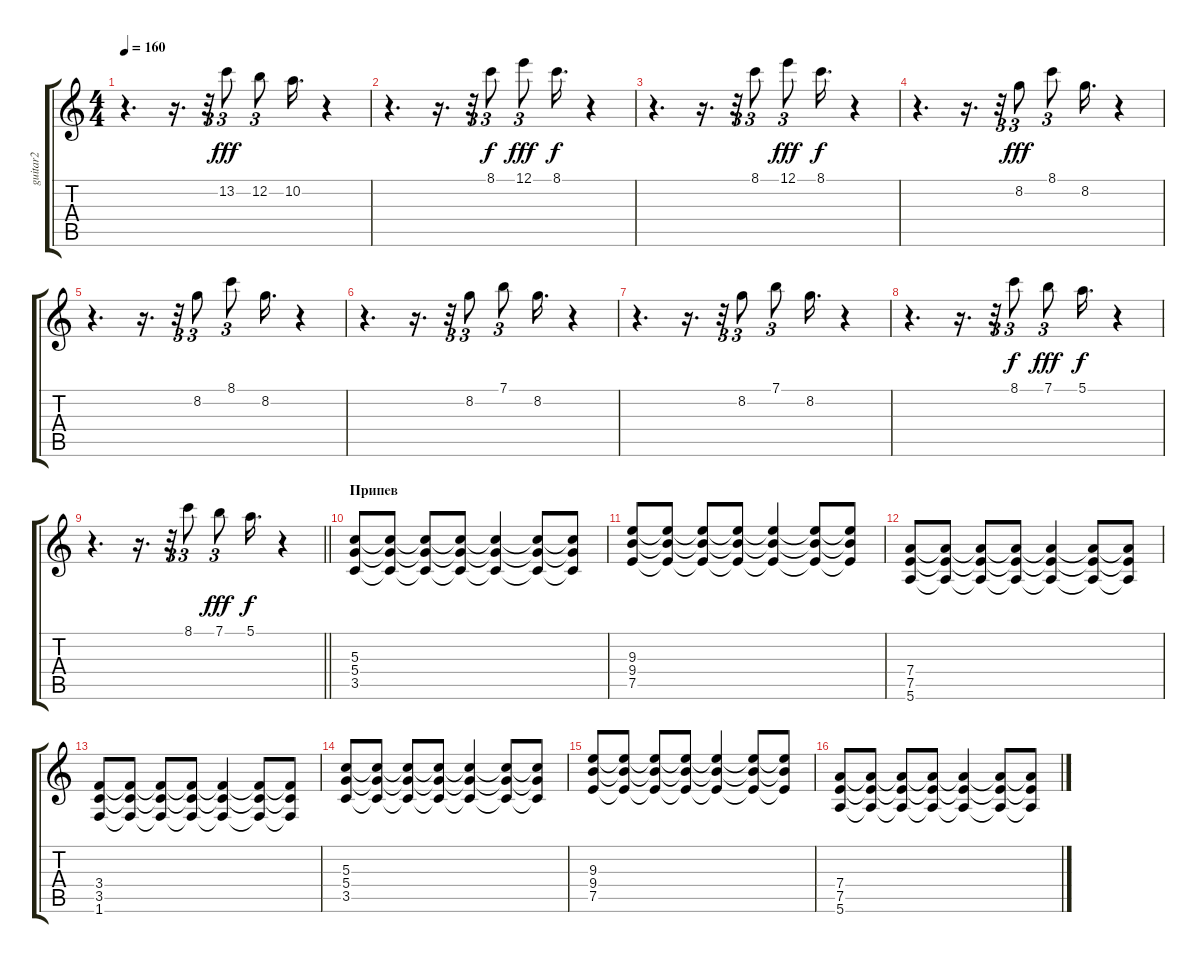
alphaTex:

\track ("guitar2" "guitar2") {instrument distortionguitar}
\staff {score tabs}
\tuning (E4 B3 G3 D3 A2 E2) {hide}
\ts (4 4)
\tempo 160
\clef g2
\ks c
r.4{d dy f} r.16{d} r.32{tu (3 2)} 13.2.8{tu (3 2) dy fff} 12.2.8{tu (3 2)} 10.2.16{d} r.4 |
r.4{d} r.16{d} r.32{tu (3 2)} 8.1.8{tu (3 2) dy f} 12.1.8{tu (3 2) dy fff} 8.1.16{d dy f} r.4 |
r.4{d} r.16{d} r.32{tu (3 2)} 8.1.8{tu (3 2)} 12.1.8{tu (3 2) dy fff} 8.1.16{d dy f} r.4 |
r.4{d} r.16{d} r.32{tu (3 2)} 8.2.8{tu (3 2) dy fff} 8.1.8{tu (3 2)} 8.2.16{d} r.4 |
r.4{d} r.16{d} r.32{tu (3 2)} 8.2.8{tu (3 2)} 8.1.8{tu (3 2)} 8.2.16{d} r.4 |
r.4{d} r.16{d} r.32{tu (3 2)} 8.2.8{tu (3 2)} 7.1.8{tu (3 2)} 8.2.16{d} r.4 |
r.4{d} r.16{d} r.32{tu (3 2)} 8.2.8{tu (3 2)} 7.1.8{tu (3 2)} 8.2.16{d} r.4 |
r.4{d} r.16{d} r.32{tu (3 2)} 8.1.8{tu (3 2) dy f} 7.1.8{tu (3 2) dy fff} 5.1.16{d dy f} r.4 |
\barLineRight lightlight
r.4{d} r.16{d} r.32{tu (3 2)} 8.1.8{tu (3 2)} 7.1.8{tu (3 2) dy fff} 5.1.16{d dy f} r.4 |
\section ("" "Припев")
(5.3 5.4 3.5).8 (5.3{t} 5.4{t} 3.5{t}).8 (5.3{t} 5.4{t} 3.5{t}).8 (5.3{t} 5.4{t} 3.5{t}).8 (5.3{t} 5.4{t} 3.5{t}).4 (5.3{t} 5.4{t} 3.5{t}).8 (5.3{t} 5.4{t} 3.5{t}).8 |
(9.3 9.4 7.5).8 (9.3{t} 9.4{t} 7.5{t}).8 (9.3{t} 9.4{t} 7.5{t}).8 (9.3{t} 9.4{t} 7.5{t}).8 (9.3{t} 9.4{t} 7.5{t}).4 (9.3{t} 9.4{t} 7.5{t}).8 (9.3{t} 9.4{t} 7.5{t}).8 |
(7.4 7.5 5.6).8 (7.4{t} 7.5{t} 5.6{t}).8 (7.4{t} 7.5{t} 5.6{t}).8 (7.4{t} 7.5{t} 5.6{t}).8 (7.4{t} 7.5{t} 5.6{t}).4 (7.4{t} 7.5{t} 5.6{t}).8 (7.4{t} 7.5{t} 5.6{t}).8 |
(3.4 3.5 1.6).8 (3.4{t} 3.5{t} 1.6{t}).8 (3.4{t} 3.5{t} 1.6{t}).8 (3.4{t} 3.5{t} 1.6{t}).8 (3.4{t} 3.5{t} 1.6{t}).4 (3.4{t} 3.5{t} 1.6{t}).8 (3.4{t} 3.5{t} 1.6{t}).8 |
(5.3 5.4 3.5).8 (5.3{t} 5.4{t} 3.5{t}).8 (5.3{t} 5.4{t} 3.5{t}).8 (5.3{t} 5.4{t} 3.5{t}).8 (5.3{t} 5.4{t} 3.5{t}).4 (5.3{t} 5.4{t} 3.5{t}).8 (5.3{t} 5.4{t} 3.5{t}).8 |
(9.3 9.4 7.5).8 (9.3{t} 9.4{t} 7.5{t}).8 (9.3{t} 9.4{t} 7.5{t}).8 (9.3{t} 9.4{t} 7.5{t}).8 (9.3{t} 9.4{t} 7.5{t}).4 (9.3{t} 9.4{t} 7.5{t}).8 (9.3{t} 9.4{t} 7.5{t}).8 |
(7.4 7.5 5.6).8 (7.4{t} 7.5{t} 5.6{t}).8 (7.4{t} 7.5{t} 5.6{t}).8 (7.4{t} 7.5{t} 5.6{t}).8 (7.4{t} 7.5{t} 5.6{t}).4 (7.4{t} 7.5{t} 5.6{t}).8 (7.4{t} 7.5{t} 5.6{t}).8
